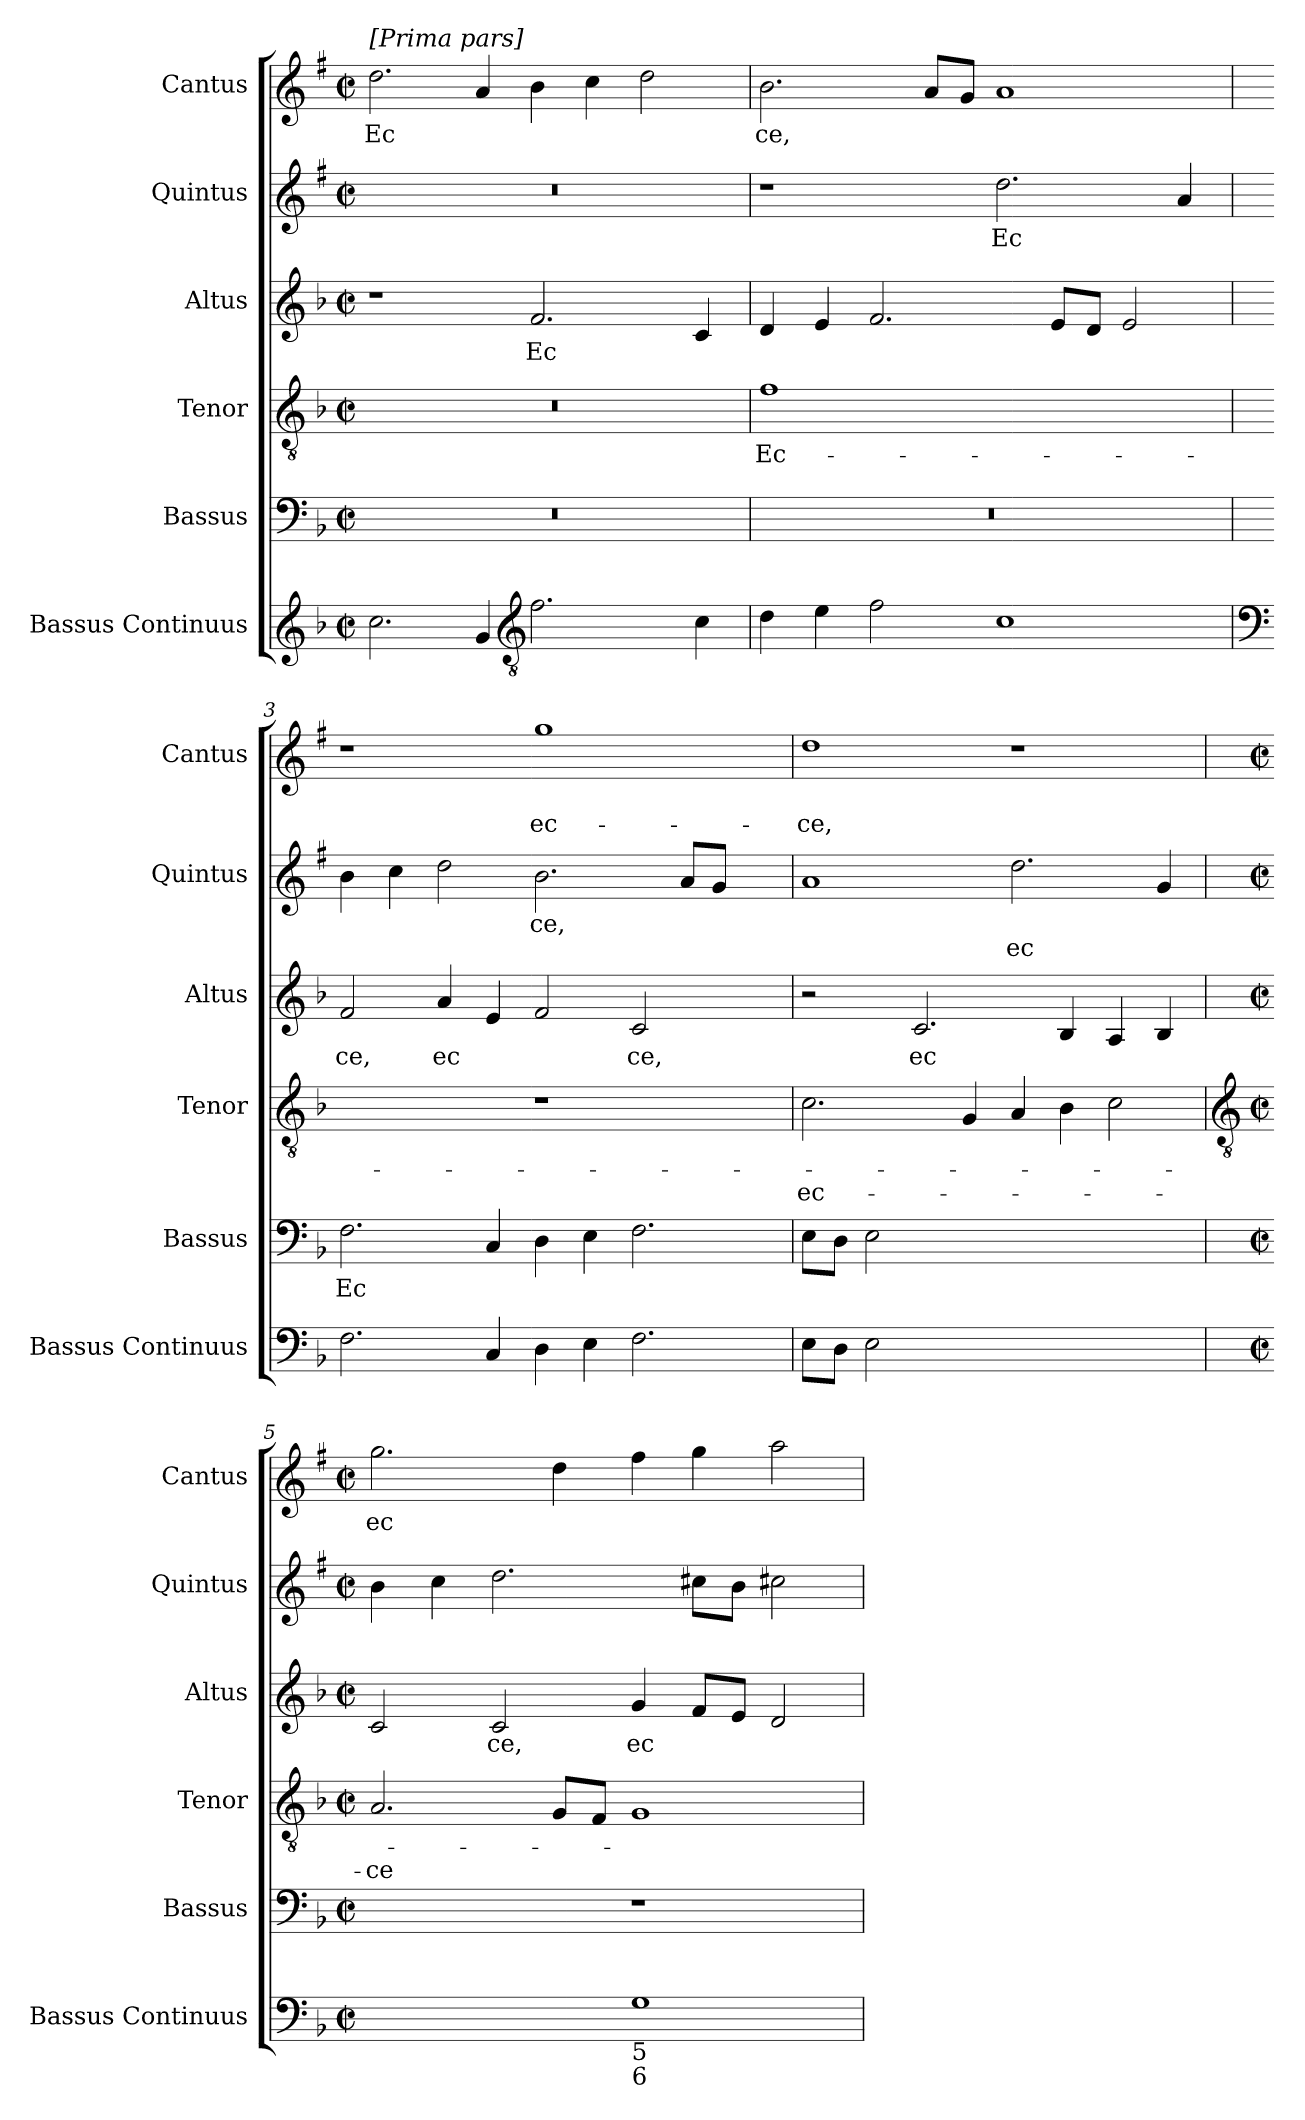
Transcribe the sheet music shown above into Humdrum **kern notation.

**kern	**kern	**text	**kern	**text	**text	**kern	**text	**kern	**text	**text	**kern	**text	**text
*part6	*part5	*part5	*part4	*part4	*part4	*part3	*part3	*part2	*part2	*part2	*part1	*part1	*part1
*staff6	*staff5	*staff5	*staff4	*staff4	*staff4	*staff3	*staff3	*staff2	*staff2	*staff2	*staff1	*staff1	*staff1
*I"Bassus Continuus	*I"Bassus	*	*I"Tenor	*	*	*I"Altus	*	*I"Quintus	*	*	*I"Cantus	*	*
*I'Bassus Continuus	*I'Bassus	*	*I'Tenor	*	*	*I'Altus	*	*I'Quintus	*	*	*I'Cantus	*	*
*clefG2	*clefF4	*	*clefGv2	*	*	*clefG2	*	*clefG2	*	*	*clefG2	*	*
*	*	*	*	*	*	*	*	*ITrd1c2	*	*	*ITrd1c2	*	*
*k[b-]	*k[b-]	*	*k[b-]	*	*	*k[b-]	*	*k[b-]	*	*	*k[b-]	*	*
*F:	*F:	*	*F:	*	*	*F:	*	*F:	*	*	*F:	*	*
*M4/2	*M4/2	*	*M4/2	*	*	*M4/2	*	*M4/2	*	*	*M4/2	*	*
*met(c|)	*met(c|)	*	*met(c|)	*	*	*met(c|)	*	*met(c|)	*	*	*met(c|)	*	*
=1	=1	=1	=1	=1	=1	=1	=1	=1	=1	=1	=1	=1	=1
!	!	!	!	!	!	!	!	!	!	!	!LO:TX:a:t=[Prima pars]	!	!
!	!	!	!	!	!	!	!	!	!	!	!	!LO:LY:b	!
2.cc	0r	.	0r	.	.	1r	.	0r	.	.	2.cc	Ec	.
4g	.	.	.	.	.	.	.	.	.	.	4g	.	.
*clefGv2	*	*	*	*	*	*	*	*	*	*	*	*	*
!	!	!	!	!	!	!	!LO:LY:b	!	!	!	!	!	!
2.f	.	.	.	.	.	2.f	Ec	.	.	.	4a	.	.
.	.	.	.	.	.	.	.	.	.	.	4b-	.	.
.	.	.	.	.	.	.	.	.	.	.	2cc	.	.
4c	.	.	.	.	.	4c	.	.	.	.	.	.	.
=2	=2	=2	=2	=2	=2	=2	=2	=2	=2	=2	=2	=2	=2
!	!	!	!	!LO:LY:b	!	!	!	!	!	!	!	!LO:LY:b	!
4d	0r	.	1f	Ec-	.	4d	.	1r	.	.	2.a	ce,	.
4e	.	.	.	.	.	4e	.	.	.	.	.	.	.
2f	.	.	.	.	.	2.f	.	.	.	.	.	.	.
.	.	.	.	.	.	.	.	.	.	.	8gL	.	.
.	.	.	.	.	.	.	.	.	.	.	8fJ	.	.
!	!	!	!	!LO:LY:b	!	!	!	!	!LO:LY:b	!	!	!	!
1c	.	.	[1cyy	-ce,	.	.	.	2.cc	Ec	.	1g	.	.
.	.	.	.	.	.	8eL	.	.	.	.	.	.	.
.	.	.	.	.	.	8dJ	.	.	.	.	.	.	.
.	.	.	.	.	.	2e	.	.	.	.	.	.	.
.	.	.	.	.	.	.	.	4g	.	.	.	.	.
=3	=3	=3	=3	=3	=3	=3	=3	=3	=3	=3	=3	=3	=3
*clefF4	*	*	*	*	*	*	*	*	*	*	*	*	*
!	!	!LO:LY:b	!	!	!	!	!LO:LY:b	!	!	!	!	!	!
2.F	2.F	Ec	2.cyy_	.	.	2f	ce,	4a	.	.	1r	.	.
.	.	.	.	.	.	.	.	4b-	.	.	.	.	.
!	!	!	!	!	!	!	!LO:LY:b	!	!	!	!	!	!
.	.	.	.	.	.	4a	ec	2cc	.	.	.	.	.
4C	4C	.	4cyy]	.	.	4e	.	.	.	.	.	.	.
!	!	!	!	!	!	!	!	!	!LO:LY:b	!	!	!	!LO:LY:b
4D	4D	.	1r	.	.	2f	.	2.a	ce,	.	1ff	.	ec-
4E	4E	.	.	.	.	.	.	.	.	.	.	.	.
!	!	!	!	!	!	!	!LO:LY:b	!	!	!	!	!	!
2.F	2.F	.	.	.	.	2c	ce,	.	.	.	.	.	.
.	.	.	.	.	.	.	.	8gL	.	.	.	.	.
.	.	.	.	.	.	.	.	8fJ	.	.	.	.	.
.	.	.	4ryy	.	.	4ryy	.	4ryy	.	.	4ryy	.	.
=4	=4	=4	=4	=4	=4	=4	=4	=4	=4	=4	=4	=4	=4
!	!	!	!	!	!LO:LY:b	!	!	!	!	!	!	!	!LO:LY:b
8EL	8EL	.	2.c	.	ec-	2r	.	1g	.	.	1cc	.	-ce,
8DJ	8DJ	.	.	.	.	.	.	.	.	.	.	.	.
2E	2E	.	.	.	.	.	.	.	.	.	.	.	.
!	!	!	!	!	!	!	!LO:LY:b	!	!	!	!	!	!
.	.	.	.	.	.	2.c	ec	.	.	.	.	.	.
!	!	!LO:LY:b	!	!	!	!	!	!	!	!	!	!	!
[1Fyy	[1Fyy	ce	4G	.	.	.	.	.	.	.	.	.	.
!	!	!	!	!	!	!	!	!	!	!LO:LY:b	!	!	!
.	.	.	4A	.	.	.	.	2.cc	.	ec	1r	.	.
.	.	.	4B-	.	.	4B-	.	.	.	.	.	.	.
.	.	.	2c	.	.	4A	.	.	.	.	.	.	.
4ryy	4ryy	.	.	.	.	4B-	.	4f	.	.	.	.	.
!!LO:LB:g=z
=5	=5	=5	=5	=5	=5	=5	=5	=5	=5	=5	=5	=5	=5
*	*	*	*clefGv2	*	*	*	*	*	*	*	*	*	*
*M4/2	*M4/2	*	*M4/2	*	*	*M4/2	*	*M4/2	*	*	*M4/2	*	*
*met(c|)	*met(c|)	*	*met(c|)	*	*	*met(c|)	*	*met(c|)	*	*	*met(c|)	*	*
!	!	!	!	!	!LO:LY:b	!	!	!	!	!	!	!LO:LY:b	!
1Fyy]	1Fyy]	.	2.A	.	-ce	2c	.	4a	.	.	2.ff	ec	.
.	.	.	.	.	.	.	.	4b-	.	.	.	.	.
!	!	!	!	!	!	!	!LO:LY:b	!	!	!	!	!	!
.	.	.	.	.	.	2c	ce,	2.cc	.	.	.	.	.
.	.	.	8GL	.	.	.	.	.	.	.	4cc	.	.
.	.	.	8FJ	.	.	.	.	.	.	.	.	.	.
!LO:TX:b:t=5	!	!	!	!	!	!	!	!	!	!	!	!	!
!LO:TX:b:t=6	!	!	!	!	!	!	!	!	!	!	!	!	!
!	!	!	!	!	!	!	!LO:LY:b	!	!	!	!	!	!
1G	1r	.	1G	.	.	4g	ec	.	.	.	4ee	.	.
.	.	.	.	.	.	8fL	.	8bnL	.	.	4ff	.	.
.	.	.	.	.	.	8eJ	.	8aJ	.	.	.	.	.
.	.	.	.	.	.	2d	.	2bn	.	.	2gg	.	.
=	=	=	=	=	=	=	=	=	=	=	=	=	=
*-	*-	*-	*-	*-	*-	*-	*-	*-	*-	*-	*-	*-	*-
